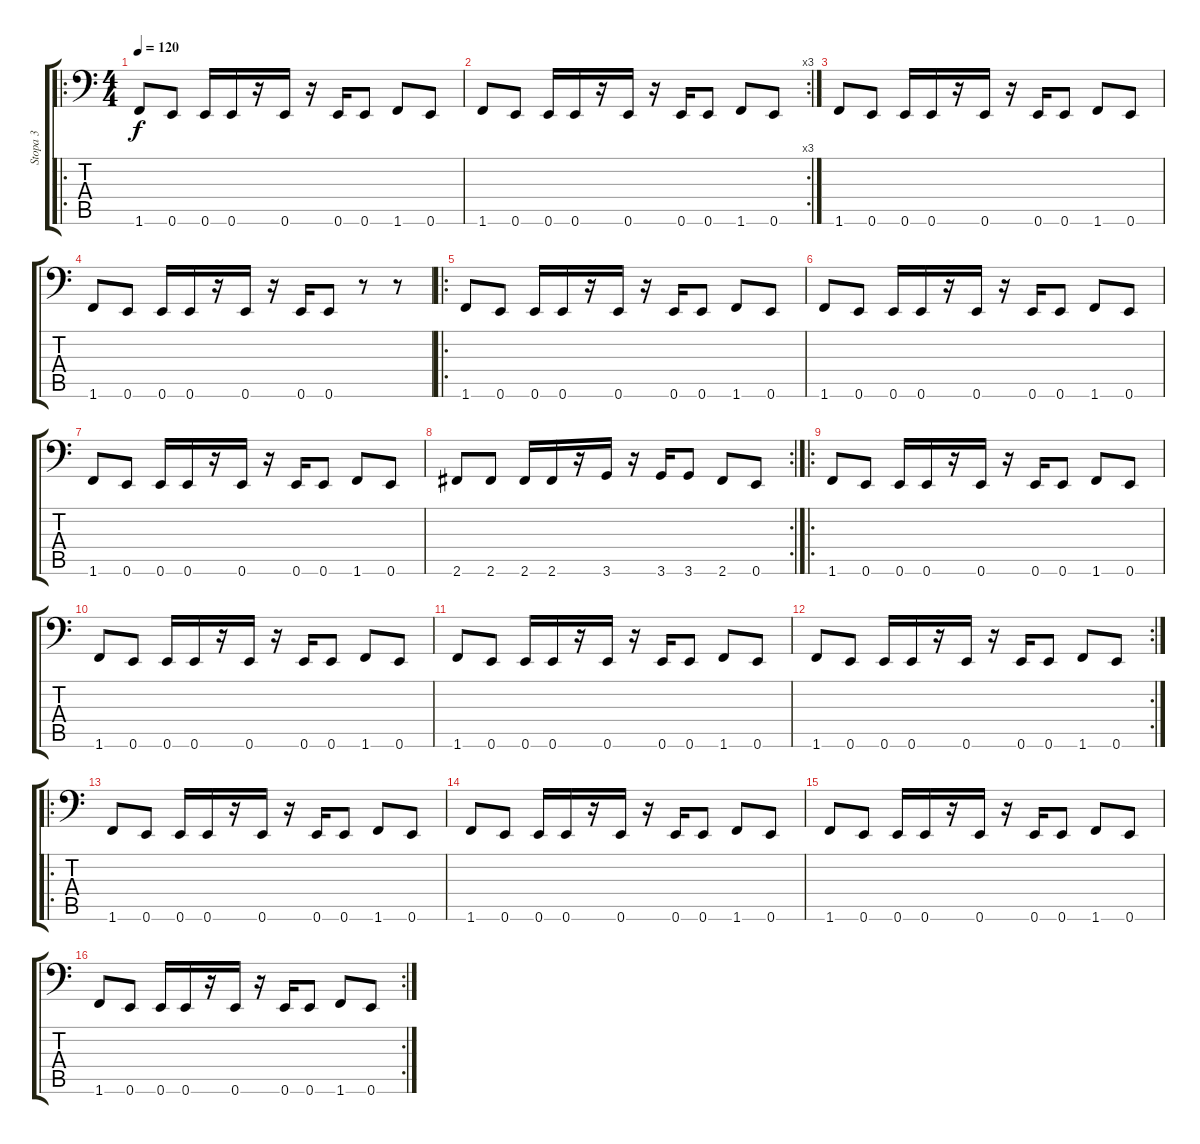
\track ("Stopa 3" "Stopa 3") {instrument electricbassfinger}
\staff {score tabs}
\tuning (E3 B2 G2 D2 A1 E1) {hide}
\ro
\ts (4 4)
\tempo 120
\clef f4
\ks c
1.6.8{dy f instrument electricbassfinger} 0.6.8 0.6.16 0.6.16 r.16 0.6.16 r.16 0.6.16 0.6.8 1.6.8 0.6.8 |
\rc 3
1.6.8 0.6.8 0.6.16 0.6.16 r.16 0.6.16 r.16 0.6.16 0.6.8 1.6.8 0.6.8 |
1.6.8 0.6.8 0.6.16 0.6.16 r.16 0.6.16 r.16 0.6.16 0.6.8 1.6.8 0.6.8 |
1.6.8 0.6.8 0.6.16 0.6.16 r.16 0.6.16 r.16 0.6.16 0.6.8 r.8 r.8 |
\ro
1.6.8 0.6.8 0.6.16 0.6.16 r.16 0.6.16 r.16 0.6.16 0.6.8 1.6.8 0.6.8 |
1.6.8 0.6.8 0.6.16 0.6.16 r.16 0.6.16 r.16 0.6.16 0.6.8 1.6.8 0.6.8 |
1.6.8 0.6.8 0.6.16 0.6.16 r.16 0.6.16 r.16 0.6.16 0.6.8 1.6.8 0.6.8 |
\rc 2
2.6.8 2.6.8 2.6.16 2.6.16 r.16 3.6.16 r.16 3.6.16 3.6.8 2.6.8 0.6.8 |
\ro
1.6.8 0.6.8 0.6.16 0.6.16 r.16 0.6.16 r.16 0.6.16 0.6.8 1.6.8 0.6.8 |
1.6.8 0.6.8 0.6.16 0.6.16 r.16 0.6.16 r.16 0.6.16 0.6.8 1.6.8 0.6.8 |
1.6.8 0.6.8 0.6.16 0.6.16 r.16 0.6.16 r.16 0.6.16 0.6.8 1.6.8 0.6.8 |
\rc 2
1.6.8 0.6.8 0.6.16 0.6.16 r.16 0.6.16 r.16 0.6.16 0.6.8 1.6.8 0.6.8 |
\ro
1.6.8 0.6.8 0.6.16 0.6.16 r.16 0.6.16 r.16 0.6.16 0.6.8 1.6.8 0.6.8 |
1.6.8 0.6.8 0.6.16 0.6.16 r.16 0.6.16 r.16 0.6.16 0.6.8 1.6.8 0.6.8 |
1.6.8 0.6.8 0.6.16 0.6.16 r.16 0.6.16 r.16 0.6.16 0.6.8 1.6.8 0.6.8 |
\rc 2
1.6.8 0.6.8 0.6.16 0.6.16 r.16 0.6.16 r.16 0.6.16 0.6.8 1.6.8 0.6.8
